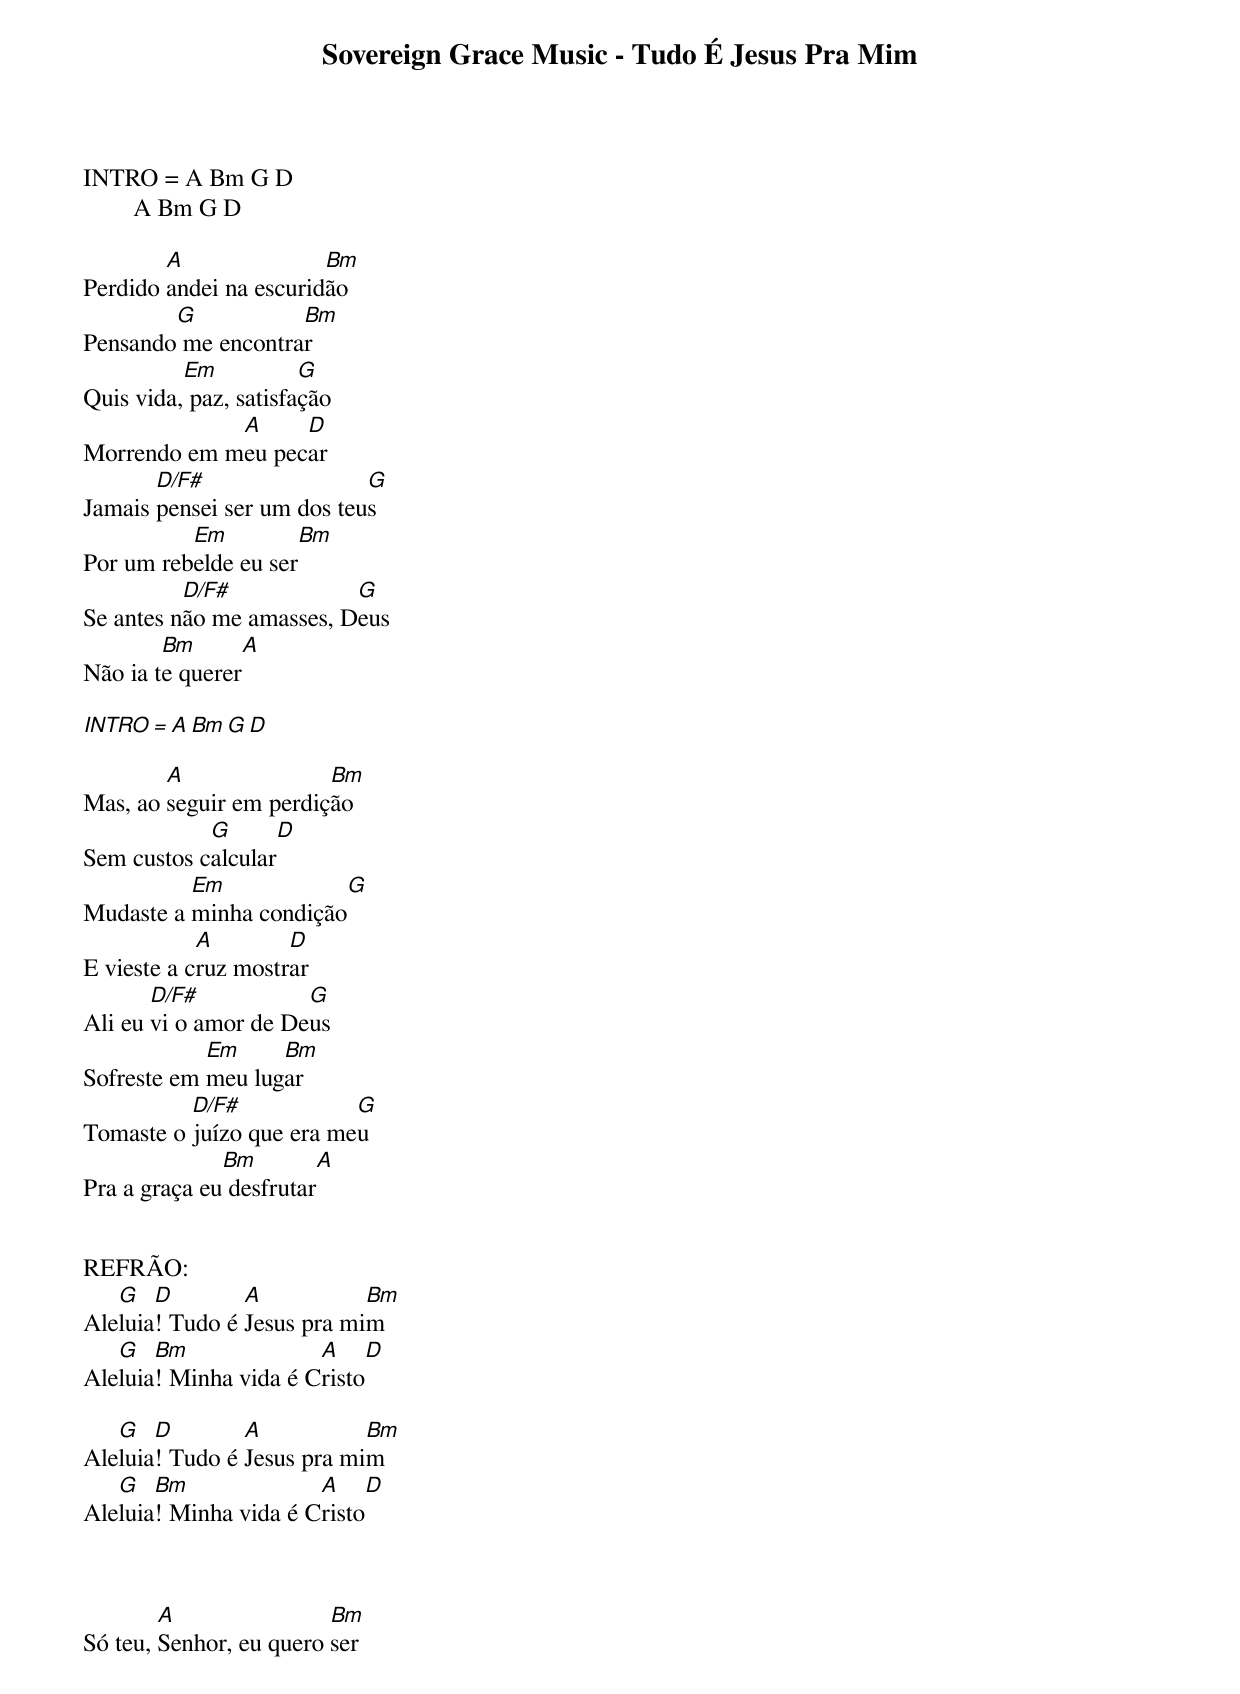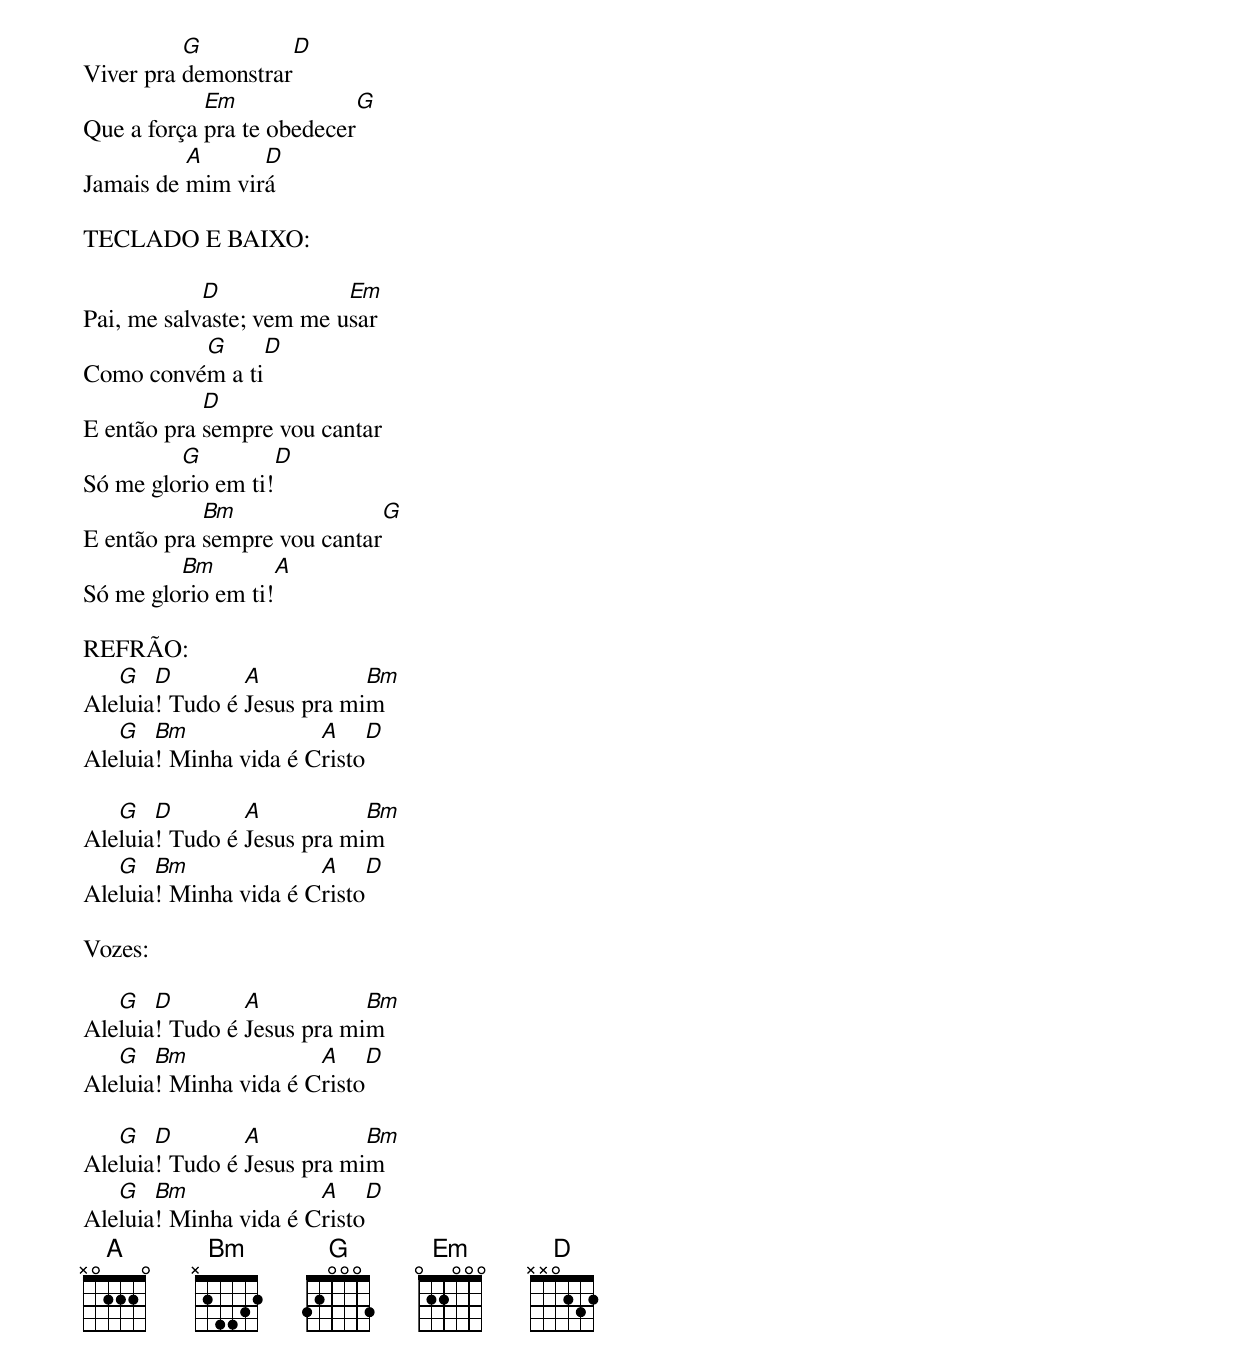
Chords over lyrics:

Sovereign Grace Music - Tudo É Jesus Pra Mim

INTRO = A Bm G D
        A Bm G D

        A               Bm
Perdido andei na escuridão
        G           Bm
Pensando me encontrar
          Em           G
Quis vida, paz, satisfação
             A     D
Morrendo em meu pecar
       D/F#                 G
Jamais pensei ser um dos teus
          Em         Bm
Por um rebelde eu ser
          D/F#            G
Se antes não me amasses, Deus
        Bm        A
Não ia te querer

INTRO = A Bm G D

        A               Bm
Mas, ao seguir em perdição
            G      D
Sem custos calcular
          Em             G
Mudaste a minha condição
            A        D
E vieste a cruz mostrar
       D/F#           G
Ali eu vi o amor de Deus
            Em     Bm
Sofreste em meu lugar
          D/F#            G
Tomaste o juízo que era meu
              Bm        A
Pra a graça eu desfrutar


REFRÃO:
   G   D        A           Bm
Aleluia! Tudo é Jesus pra mim
   G   Bm              A      D
Aleluia! Minha vida é Cristo

   G   D        A           Bm
Aleluia! Tudo é Jesus pra mim
   G   Bm              A      D
Aleluia! Minha vida é Cristo



        A                Bm
Só teu, Senhor, eu quero ser
          G          D
Viver pra demonstrar
            Em              G
Que a força pra te obedecer
          A      D
Jamais de mim virá

TECLADO E BAIXO:

            D             Em
Pai, me salvaste; vem me usar
          G     D
Como convém a ti
            D
E então pra sempre vou cantar
         G         D
Só me glorio em ti!
            Bm                 G
E então pra sempre vou cantar
         Bm         A
Só me glorio em ti!

REFRÃO:
   G   D        A           Bm
Aleluia! Tudo é Jesus pra mim
   G   Bm              A      D
Aleluia! Minha vida é Cristo

   G   D        A           Bm
Aleluia! Tudo é Jesus pra mim
   G   Bm              A      D
Aleluia! Minha vida é Cristo

Vozes:

   G   D        A           Bm
Aleluia! Tudo é Jesus pra mim
   G   Bm              A      D
Aleluia! Minha vida é Cristo

   G   D        A           Bm
Aleluia! Tudo é Jesus pra mim
   G   Bm              A      D
Aleluia! Minha vida é Cristo
